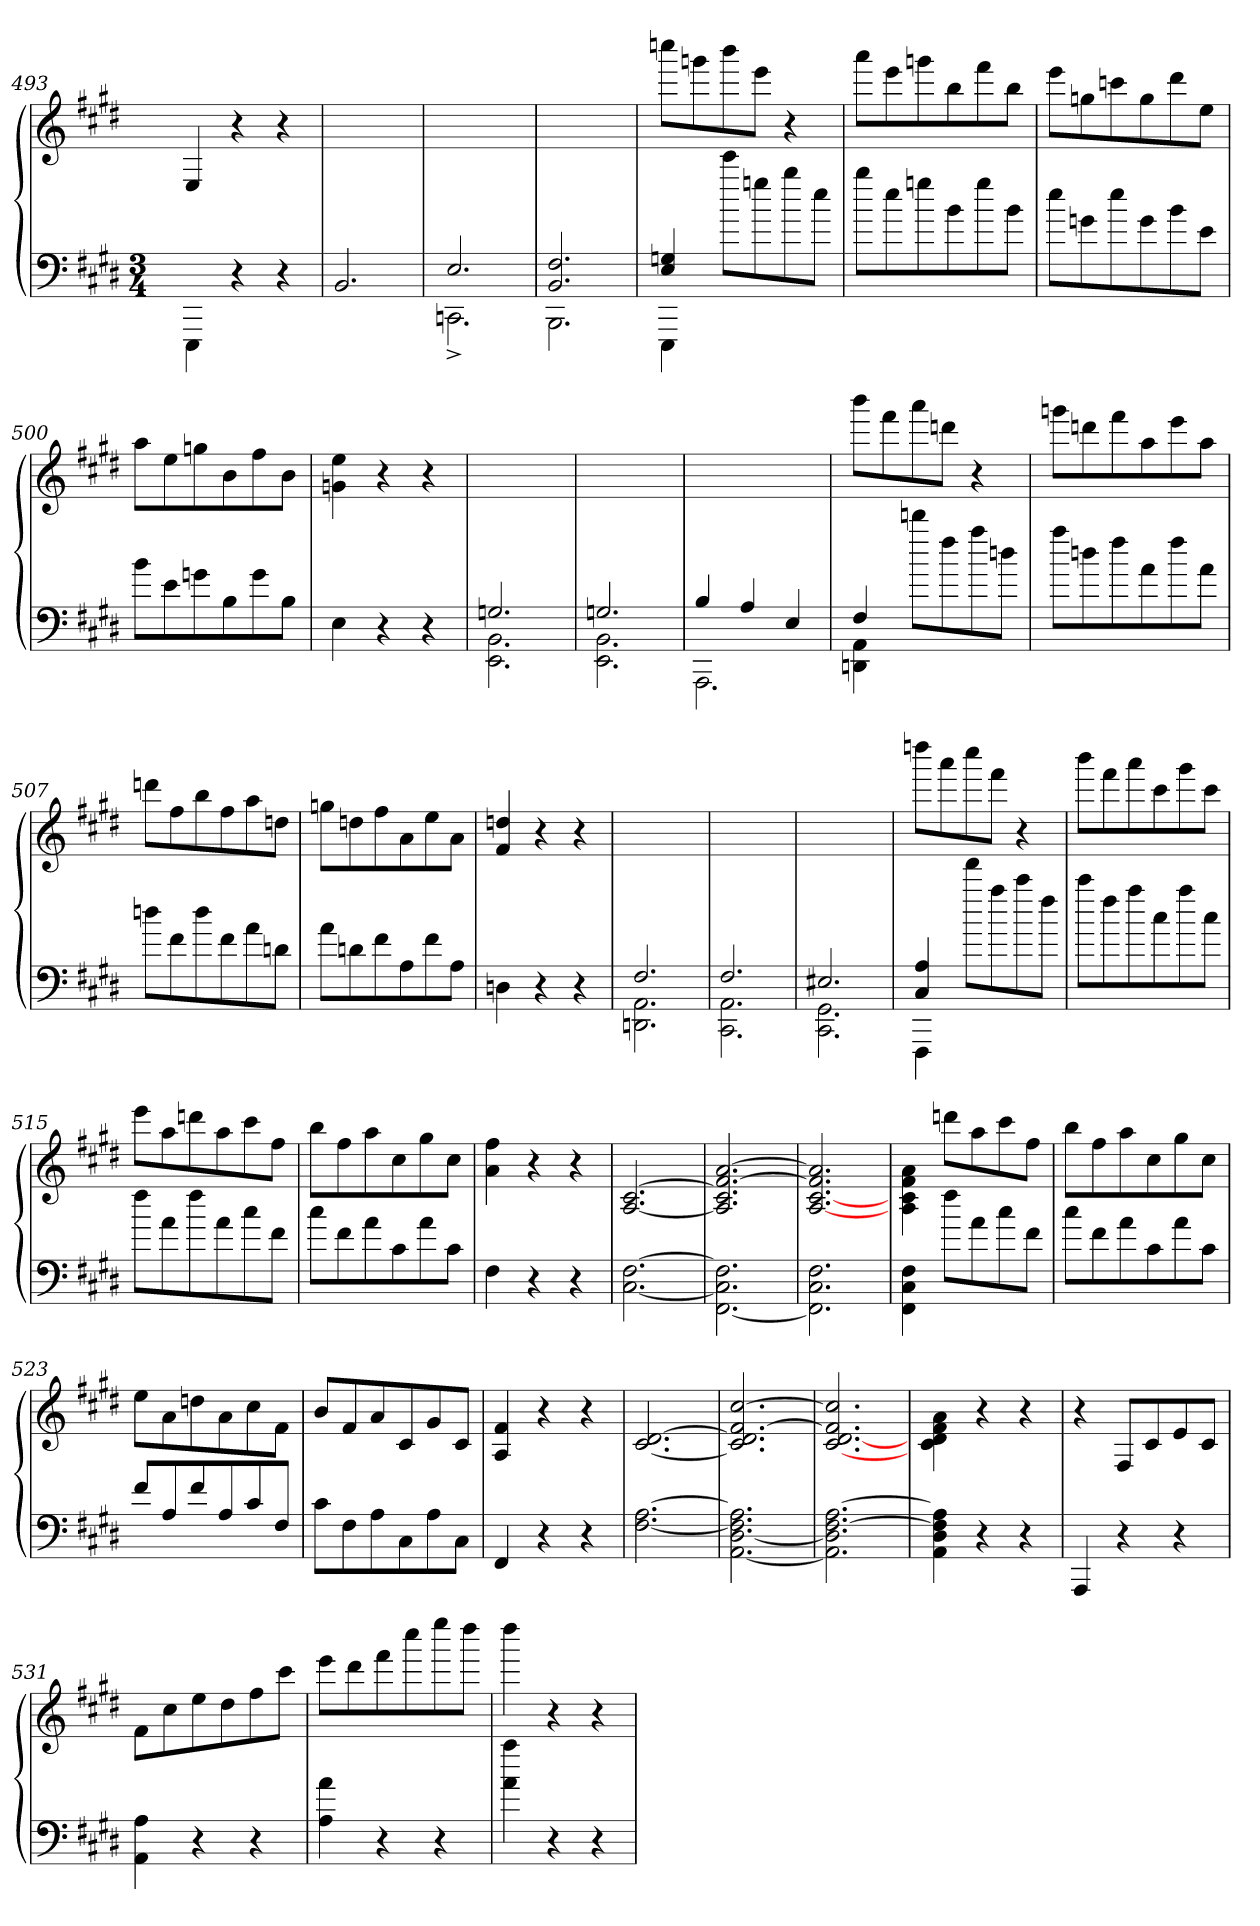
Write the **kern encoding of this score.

**kern	**kern
*part2	*part1
*staff2	*staff1
*	*I""Piano
*clefF4	*clefG2
*k[f#c#g#d#]	*k[f#c#g#d#]
*M3/4	*
=493	=493
4EEE\	4E/
4r	4r
4r	4r
=494	=494
2.BB/	2.r
=495	=495
*^	*
2.E/	2.CCn^>\	2.r
=496	=496	=496
2.BB/ 2.F#/	2.BBB\	2.r
=497	=497	=497
4EEE\	4E/ 4Gn/	8ccccn\L
.	.	8gggn\
8eee\L	2ryy	8bbb\
8ggn\	.	8eee\J
8bb\	.	4r
8ee\J	.	.
*v	*v	*
=498	=498
8bb\L	8aaa\L
8ee\	8eee\
8ggn\	8gggn\
8b\	8bb\
8gg\	8fff#\
8b\J	8bb\J
=499	=499
8ee\L	8eee\L
8gn\	8ggn\
8ee\	8cccn\
8g\	8gg\
8b\	8ddd#\
8e\J	8ee\J
=500	=500
8b\L	8aa\L
8e\	8ee\
8gn\	8ggn\
8B\	8b\
8g\	8ff#\
8B\J	8b\J
=501	=501
4E\	4gn\ 4ee\
4r	4r
4r	4r
=502	=502
*^	*
2.Gn/	2.EE\ 2.BB\	2.r
=503	=503	=503
2.Gn/	2.EE\ 2.BB\	2.r
=504	=504	=504
4B/	2.AAA\	2.r
4A/	.	.
4E/	.	.
=505	=505	=505
4DDn\ 4AA\	4F#/	8bbb\L
.	.	8fff#\
8dddn\L	2ryy	8aaa\
8ff#\	.	8dddn\J
8aa\	.	4r
8ddn\J	.	.
*v	*v	*
=506	=506
8aa\L	8gggn\L
8ddn\	8dddn\
8ff#\	8fff#\
8a\	8aa\
8ff#\	8eee\
8a\J	8aa\J
=507	=507
8ddn\L	8dddn\L
8f#\	8ff#\
8dd\	8bb\
8f#\	8ff#\
8a\	8aa\
8dn\J	8ddn\J
=508	=508
8a\L	8ggn\L
8dn\	8ddn\
8f#\	8ff#\
8A\	8a\
8f#\	8ee\
8A\J	8a\J
=509	=509
4Dn\	4f#/ 4ddn/
4r	4r
4r	4r
=510	=510
*^	*
2.F#/	2.DDn\ 2.AA\	2.r
=511	=511	=511
2.F#/	2.CC#\ 2.AA\	2.r
=512	=512	=512
2.E#X/	2.CC#\ 2.GG#\	2.r
=513	=513	=513
4FFF#\	4C#/ 4A/	8ddddn\L
.	.	8aaa\
8fff#\L	2ryy	8cccc#\
8aa\	.	8fff#\J
8ccc#\	.	4r
8ff#\J	.	.
*v	*v	*
=514	=514
8ccc#\L	8bbb\L
8ff#\	8fff#\
8aa\	8aaa\
8cc#\	8ccc#\
8aa\	8ggg#\
8cc#\J	8ccc#\J
=515	=515
8ff#\L	8eee\L
8a\	8aa\
8ff#\	8dddn\
8a\	8aa\
8cc#\	8ccc#\
8f#\J	8ff#\J
=516	=516
8cc#\L	8bb\L
8f#\	8ff#\
8a\	8aa\
8c#\	8cc#\
8a\	8gg#\
8c#\J	8cc#\J
=517	=517
4F#\	4a\ 4ff#\
4r	4r
4r	4r
=518	=518
[2.C#\ [2.F#\	[2.A/ [2.c#/
=519	=519
[2.FF#\ 2.C#\] 2.F#\]	2.A/] 2.c#/] [2.f#/ [2.a/
=520	=520
2.FF#\] 2.C#\ 2.F#\	[2.A/ [2.c#/ 2.f#/] 2.a/]
=521	=521
4FF#\ 4C#\ 4F#\	4A\ 4c#\ 4f#\ 4a\
8ff#\L	8dddn\L
8a\	8aa\
8cc#\	8ccc#\
8f#\J	8ff#\J
=522	=522
8cc#\L	8bb\L
8f#\	8ff#\
8a\	8aa\
8c#\	8cc#\
8a\	8gg#\
8c#\J	8cc#\J
=523	=523
8f#/L	8ee\L
8A/	8a\
8f#/	8ddn\
8A/	8a\
8c#/	8cc#\
8F#/J	8f#\J
=524	=524
8c#\L	8b/L
8F#\	8f#/
8A\	8a/
8C#\	8c#/
8A\	8g#/
8C#\J	8c#/J
=525	=525
4FF#/	4A/ 4f#/
4r	4r
4r	4r
=526	=526
[2.F#\ [2.A\	[2.c#/ [2.d#/
=527	=527
[2.AA\ [2.D#\ 2.F#\] 2.A\]	2.c#/] 2.d#/] [2.f#/ [2.cc#/
=528	=528
2.AA\] 2.D#\] [2.F#\ [2.A\	[2.c#/ [2.d#/ 2.f#/] 2.cc#/]
=529	=529
4AA\ 4D#\ 4F#\] 4A\]	4c#\ 4d#\ 4f#\ 4a\
4r	4r
4r	4r
=530	=530
4AAA/	4r
4r	8F#/L
.	8c#/
4r	8e/
.	8c#/J
=531	=531
4AA\ 4A\	8f#\L
.	8cc#\
4r	8ee\
.	8dd#\
4r	8ff#\
.	8ccc#\J
=532	=532
4A\ 4a\	8eee\L
.	8ddd#\
4r	8fff#\
.	8cccc#\
4r	8eeee\
.	8dddd#\J
=533	=533
4a\ 4aa\	4dddd#\
4r	4r
4r	4r
=	=
*-	*-
